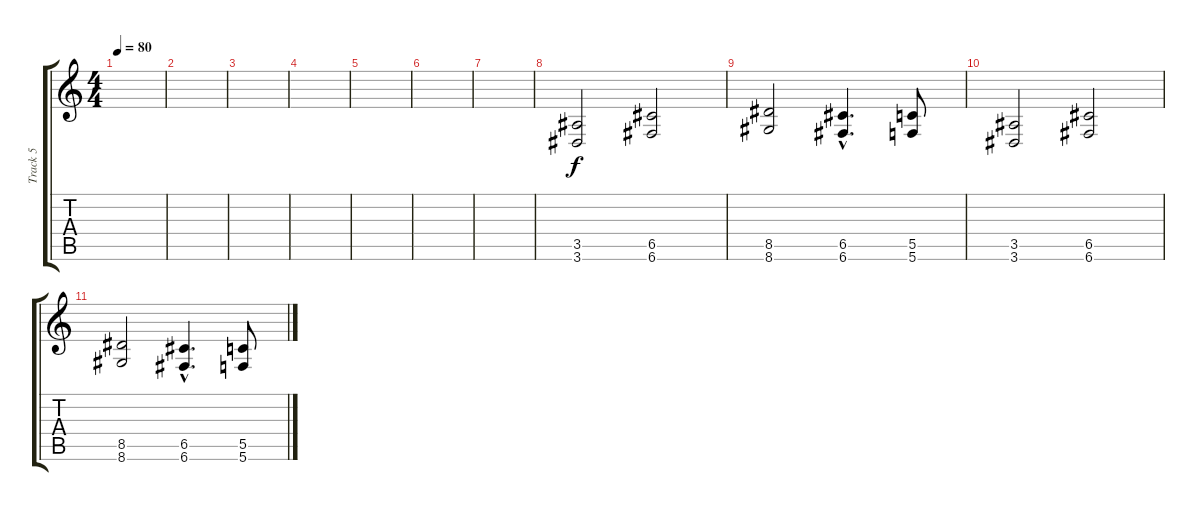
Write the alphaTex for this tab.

\track ("Track 5" "Track 5") {instrument distortionguitar}
\staff {score tabs}
\tuning (D4 A3 F3 C3 G2 C2) {hide}
\ts (4 4)
\tempo 80
\clef g2
\ks c
|
|
|
|
|
|
|
(3.5 3.6).2 (6.5 6.6).2 |
(8.5 8.6).2 (6.5{hac} 6.6{hac}).4{d} (5.5 5.6).8 |
(3.5 3.6).2 (6.5 6.6).2 |
(8.5 8.6).2 (6.5{hac} 6.6{hac}).4{d} (5.5 5.6).8
